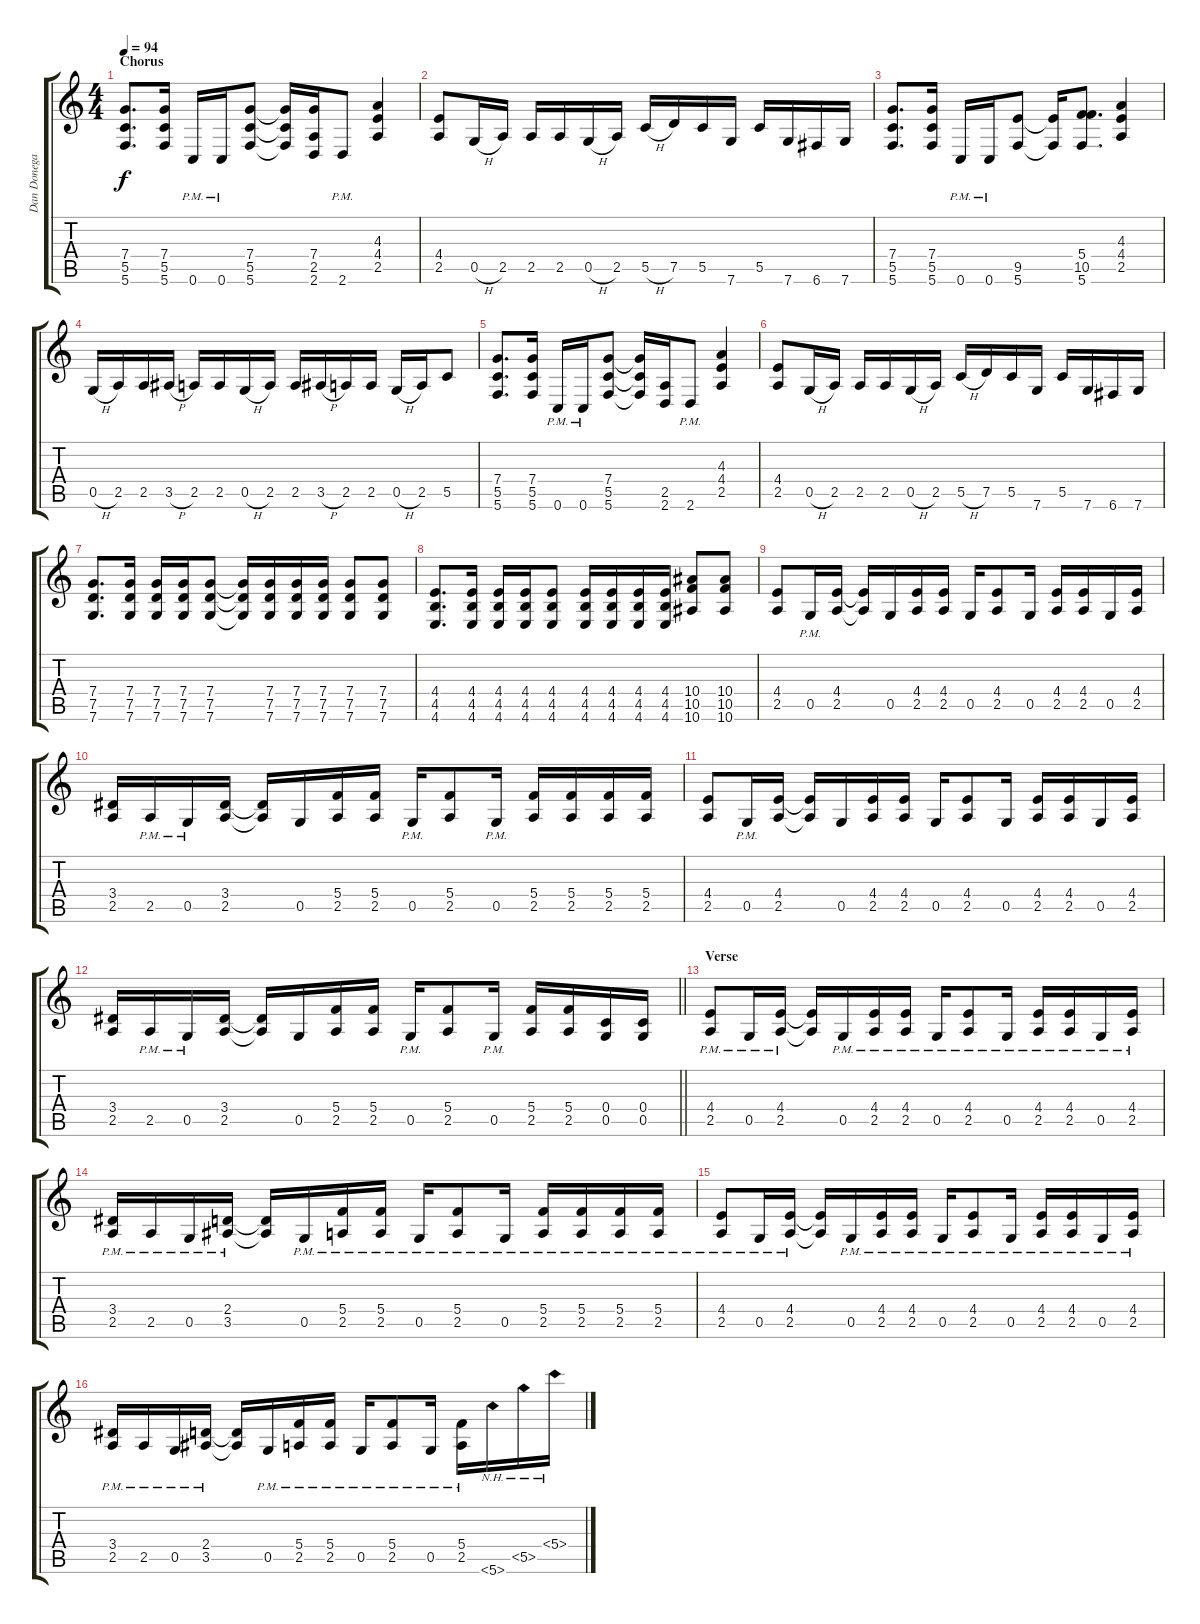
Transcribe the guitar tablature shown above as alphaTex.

\track ("Dan Donegan 3" "Dan Donega") {instrument distortionguitar}
\staff {score tabs}
\tuning (D4 A3 F3 C3 G2 C2) {hide}
\ts (4 4)
\section ("" "Chorus")
\tempo 94
\clef g2
\ks c
(7.4 5.5 5.6).8{d dy f} (7.4 5.5 5.6).16 0.6{pm}.16 0.6{pm}.16 (7.4 5.5 5.6).8 (7.4{t} 5.5{t} 5.6{t}).16 (7.4 2.5 2.6).16 2.6{pm}.8 (4.3 4.4 2.5).4 |
(4.4 2.5).8 0.5{h}.16 2.5.16 2.5.16 2.5.16 0.5{h}.16 2.5.16 5.5{h}.16 7.5.16 5.5.16 7.6.16 5.5.16 7.6.16 6.6.16 7.6.16 |
(7.4 5.5 5.6).8{d} (7.4 5.5 5.6).16 0.6{pm}.16 0.6{pm}.16 (9.5 5.6).8 (9.5{t} 5.6{t}).16 (5.4 10.5 5.6).8{d} (4.3 4.4 2.5).4 |
0.5{h}.16 2.5.16 2.5.16 3.5{h}.16 2.5.16 2.5.16 0.5{h}.16 2.5.16 2.5.16 3.5{h}.16 2.5.16 2.5.16 0.5{h}.16 2.5.16 5.5.8 |
(7.4 5.5 5.6).8{d} (7.4 5.5 5.6).16 0.6{pm}.16 0.6{pm}.16 (7.4 5.5 5.6).8 (7.4{t} 5.5{t} 5.6{t}).16 (2.5 2.6).16 2.6{pm}.8 (4.3 4.4 2.5).4 |
(4.4 2.5).8 0.5{h}.16 2.5.16 2.5.16 2.5.16 0.5{h}.16 2.5.16 5.5{h}.16 7.5.16 5.5.16 7.6.16 5.5.16 7.6.16 6.6.16 7.6.16 |
(7.4 7.5 7.6).8{d} (7.4 7.5 7.6).16 (7.4 7.5 7.6).16 (7.4 7.5 7.6).16 (7.4 7.5 7.6).8 (7.4{t} 7.5{t} 7.6{t}).16 (7.4 7.5 7.6).16 (7.4 7.5 7.6).16 (7.4 7.5 7.6).16 (7.4 7.5 7.6).8 (7.4 7.5 7.6).8 |
(4.4 4.5 4.6).8{d} (4.4 4.5 4.6).16 (4.4 4.5 4.6).16 (4.4 4.5 4.6).16 (4.4 4.5 4.6).8 (4.4 4.5 4.6).16 (4.4 4.5 4.6).16 (4.4 4.5 4.6).16 (4.4 4.5 4.6).16 (10.4 10.5 10.6).8 (10.4 10.5 10.6).8 |
(4.4 2.5).8 0.5{pm}.16 (4.4 2.5).16 (4.4{t} 2.5{t}).16 0.5.16 (4.4 2.5).16 (4.4 2.5).16 0.5.16 (4.4 2.5).8 0.5.16 (4.4 2.5).16 (4.4 2.5).16 0.5.16 (4.4 2.5).16 |
(3.4 2.5).16 2.5{pm}.16 0.5{pm}.16 (3.4 2.5).16 (3.4{t} 2.5{t}).16 0.5.16 (5.4 2.5).16 (5.4 2.5).16 0.5{pm}.16 (5.4 2.5).8 0.5{pm}.16 (5.4 2.5).16 (5.4 2.5).16 (5.4 2.5).16 (5.4 2.5).16 |
(4.4 2.5).8 0.5{pm}.16 (4.4 2.5).16 (4.4{t} 2.5{t}).16 0.5.16 (4.4 2.5).16 (4.4 2.5).16 0.5.16 (4.4 2.5).8 0.5.16 (4.4 2.5).16 (4.4 2.5).16 0.5.16 (4.4 2.5).16 |
\barLineRight lightlight
(3.4 2.5).16 2.5{pm}.16 0.5{pm}.16 (3.4 2.5).16 (3.4{t} 2.5{t}).16 0.5.16 (5.4 2.5).16 (5.4 2.5).16 0.5{pm}.16 (5.4 2.5).8 0.5{pm}.16 (5.4 2.5).16 (5.4 2.5).16 (0.4 0.5).16 (0.4 0.5).16 |
\section ("" "Verse")
(4.4{pm} 2.5{pm}).8 0.5{pm}.16 (4.4{pm} 2.5{pm}).16 (4.4{t} 2.5{t}).16 0.5{pm}.16 (4.4{pm} 2.5{pm}).16 (4.4{pm} 2.5{pm}).16 0.5{pm}.16 (4.4{pm} 2.5{pm}).8 0.5{pm}.16 (4.4{pm} 2.5{pm}).16 (4.4{pm} 2.5{pm}).16 0.5{pm}.16 (4.4{pm} 2.5{pm}).16 |
(3.4{pm} 2.5{pm}).16 2.5{pm}.16 0.5{pm}.16 (2.4{pm} 3.5{pm}).16 (2.4{t} 3.5{t}).16 0.5{pm}.16 (5.4{pm} 2.5{pm}).16 (5.4{pm} 2.5{pm}).16 0.5{pm}.16 (5.4{pm} 2.5{pm}).8 0.5{pm}.16 (5.4{pm} 2.5{pm}).16 (5.4{pm} 2.5{pm}).16 (5.4{pm} 2.5{pm}).16 (5.4{pm} 2.5{pm}).16 |
(4.4{pm} 2.5{pm}).8 0.5{pm}.16 (4.4{pm} 2.5{pm}).16 (4.4{t} 2.5{t}).16 0.5{pm}.16 (4.4{pm} 2.5{pm}).16 (4.4{pm} 2.5{pm}).16 0.5{pm}.16 (4.4{pm} 2.5{pm}).8 0.5{pm}.16 (4.4{pm} 2.5{pm}).16 (4.4{pm} 2.5{pm}).16 0.5{pm}.16 (4.4{pm} 2.5{pm}).16 |
(3.4{pm} 2.5{pm}).16 2.5{pm}.16 0.5{pm}.16 (2.4{pm} 3.5{pm}).16 (2.4{t} 3.5{t}).16 0.5{pm}.16 (5.4{pm} 2.5{pm}).16 (5.4{pm} 2.5{pm}).16 0.5{pm}.16 (5.4{pm} 2.5{pm}).8 0.5{pm}.16 (5.4{pm} 2.5{pm}).16 5.6{nh}.16 5.5{nh}.16 5.4{nh}.16
